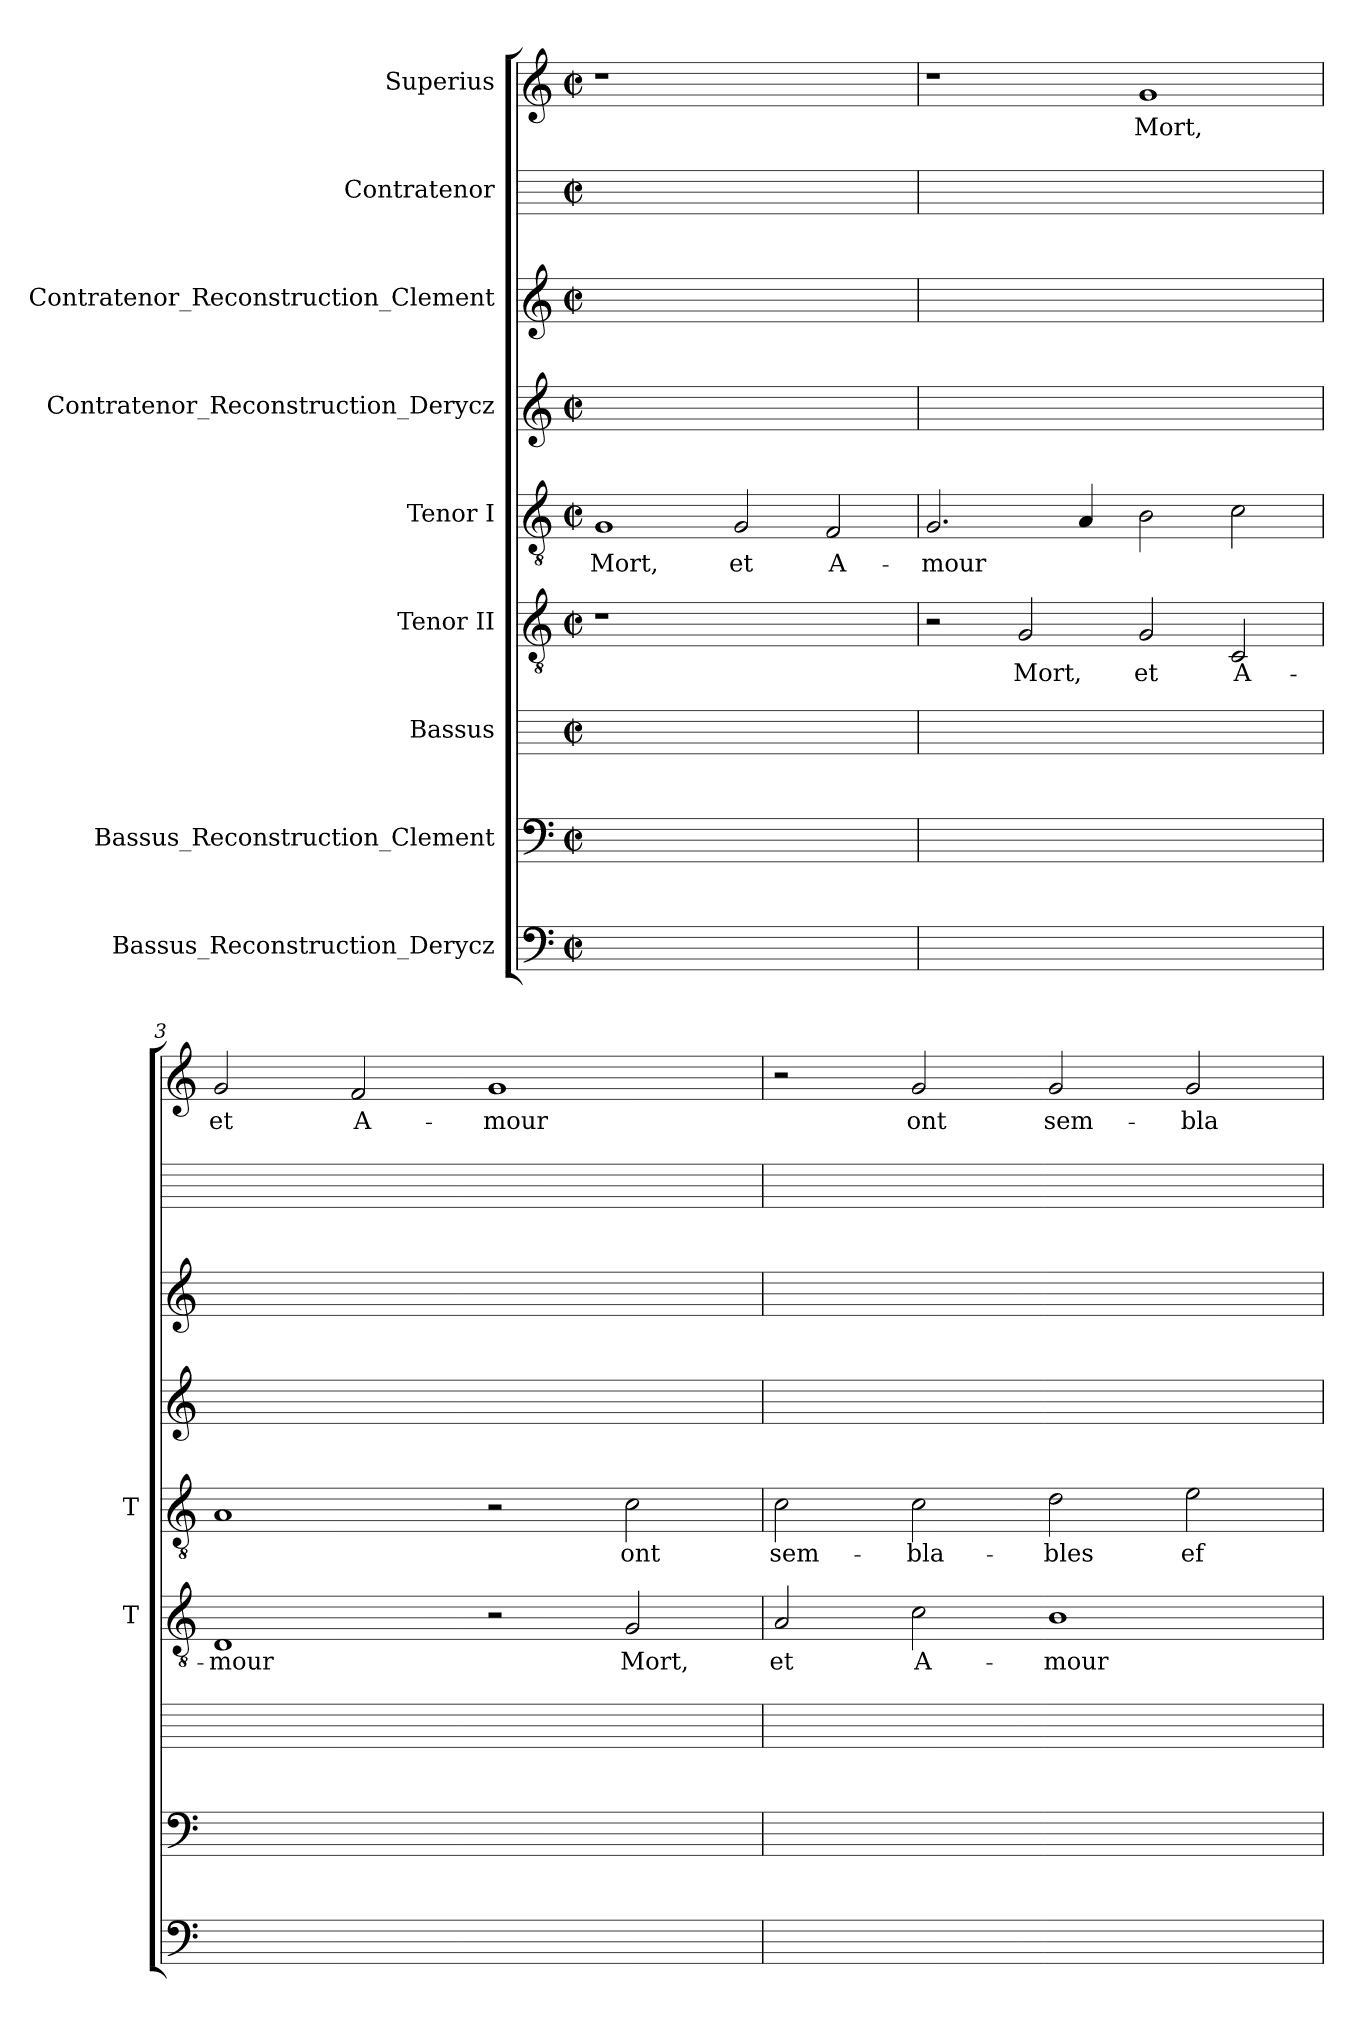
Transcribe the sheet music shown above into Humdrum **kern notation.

**kern	**kern	**kern	**kern	**text	**kern	**text	**kern	**kern	**kern	**kern	**text
*part9	*part8	*part7	*part6	*part6	*part5	*part5	*part4	*part3	*part2	*part1	*part1
*staff9	*staff8	*staff7	*staff6	*staff6	*staff5	*staff5	*staff4	*staff3	*staff2	*staff1	*staff1
*I"Bassus_Reconstruction_Derycz	*I"Bassus_Reconstruction_Clement	*I"Bassus	*I"Tenor II	*	*I"Tenor I	*	*I"Contratenor_Reconstruction_Derycz	*I"Contratenor_Reconstruction_Clement	*I"Contratenor	*I"Superius	*
*	*	*	*I'T	*	*I'T	*	*	*	*	*	*
*clefF4	*clefF4	*	*clefGv2	*	*clefGv2	*	*clefG2	*clefG2	*	*clefG2	*
*k[]	*k[]	*	*k[]	*	*k[]	*	*k[]	*k[]	*	*k[]	*
*C:	*C:	*	*C:	*	*C:	*	*C:	*C:	*	*C:	*
*M2/2	*M2/2	*M2/2	*M2/2	*	*M2/2	*	*M2/2	*M2/2	*M2/2	*M2/2	*
*met(c|)	*met(c|)	*met(c|)	*met(c|)	*	*met(c|)	*	*met(c|)	*met(c|)	*met(c|)	*met(c|)	*
=1	=1	=1	=1	=1	=1	=1	=1	=1	=1	=1	=1
0ryy	0ryy	0ryy	1r	.	1G	-Mort,	0ryy	0ryy	0ryy	1r	.
.	.	.	1ryy	.	2G	-et	.	.	.	1ryy	.
.	.	.	.	.	2F	A-	.	.	.	.	.
=2	=2	=2	=2	=2	=2	=2	=2	=2	=2	=2	=2
0ryy	0ryy	0ryy	2r	.	2.G	-mour	0ryy	0ryy	0ryy	1r	.
.	.	.	2G	-Mort,	.	.	.	.	.	.	.
.	.	.	.	.	4A	.	.	.	.	.	.
.	.	.	2G	-et	2B	.	.	.	.	1g	-Mort,
.	.	.	2C	A-	2c	.	.	.	.	.	.
=3	=3	=3	=3	=3	=3	=3	=3	=3	=3	=3	=3
0ryy	0ryy	0ryy	1D	-mour	1A	.	0ryy	0ryy	0ryy	2g	-et
.	.	.	.	.	.	.	.	.	.	2f	A-
.	.	.	2r	.	2r	.	.	.	.	1g	-mour
.	.	.	2G	-Mort,	2c	-ont	.	.	.	.	.
=4	=4	=4	=4	=4	=4	=4	=4	=4	=4	=4	=4
0ryy	0ryy	0ryy	2A	-et	2c	sem-	0ryy	0ryy	0ryy	2r	.
.	.	.	2c	A-	2c	bla-	.	.	.	2g	-ont
.	.	.	1B	-mour	2d	-bles	.	.	.	2g	sem-
.	.	.	.	.	2e	ef-	.	.	.	2g	bla-
=	=	=	=	=	=	=	=	=	=	=	=
*-	*-	*-	*-	*-	*-	*-	*-	*-	*-	*-	*-
